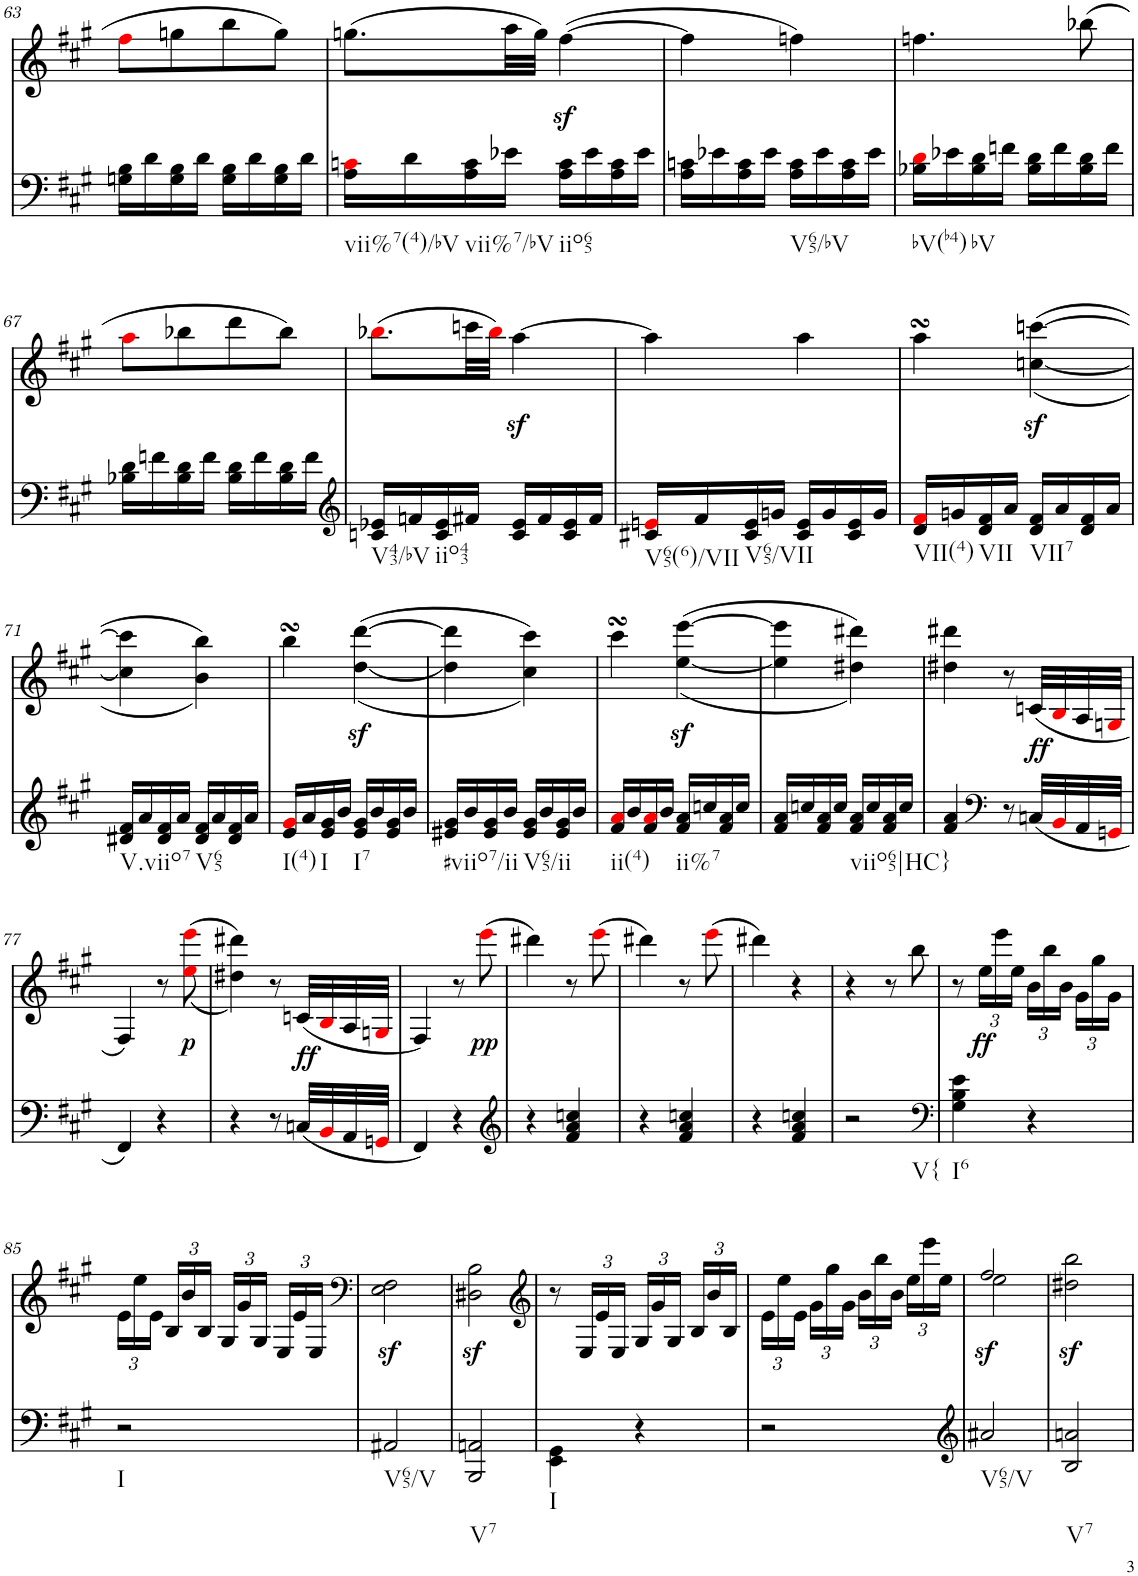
**kern	**kern	**dynam
*part2	*part1	*part1
*staff2	*staff1	*staff1
*I"piano	*I"piano	*
*I'Pno	*I'Pno	*
!!LO:PB:g=z
*clefG2	*clefG2	*
*k[f#c#g#]	*k[f#c#g#]	*
*A:	*A:	*
*M2/4	*M2/4	*
=63	=63	=63
16Gn\ 16B\LL	8ff#i\L	.
16d\	.	.
16G\ 16B\	8ggn\	.
16d\JJ	.	.
16G\ 16B\LL	8bb\	.
16d\	.	.
16G\ 16B\	8gg\J	.
16d\JJ	.	.
=64	=64	=64
16A\ 16cni\LL	(8.ggn\L	.
16d\	.	.
16A\ 16c\	.	.
16e-X\JJ	32aa\LL	.
.	32gg\JJJ)	.
16A\ 16c\LL	([4ff#z<\	.
16e-\	.	.
16A\ 16c\	.	.
16e-\JJ	.	.
=65	=65	=65
16A\ 16cn\LL	4ff#\]	.
16e-X\	.	.
16A\ 16c\	.	.
16e-\JJ	.	.
16A\ 16c\LL	4ffn\)	.
16e-\	.	.
16A\ 16c\	.	.
16e-\JJ	.	.
=66	=66	=66
16B-X\ 16di\LL	4.ffn\	.
16e-X\	.	.
16B-\ 16d\	.	.
16fn\JJ	.	.
16B-\ 16d\LL	.	.
16f\	.	.
16B-\ 16d\	(8bb-X\	.
16f\JJ	.	.
!!LO:LB:g=z
=67	=67	=67
16B-X\ 16d\LL	8aai\L	.
16fn\	.	.
16B-\ 16d\	8bb-X\	.
16f\JJ	.	.
16B-\ 16d\LL	8ddd\	.
16f\	.	.
16B-\ 16d\	8bb-\J)	.
16f\JJ	.	.
=68	=68	=68
*clefG2	*	*
16cn/ 16e-X/LL	(8.bb-Xi\L	.
16fn/	.	.
16c/ 16e-/	.	.
16f#X/JJ	32cccn\LL	.
.	32bb-i\JJJ)	.
16c/ 16e-/LL	[4aaz<\	.
16f#/	.	.
16c/ 16e-/	.	.
16f#/JJ	.	.
=69	=69	=69
16c#X/ 16eni/LL	4aa\]	.
16f#/	.	.
16c#/ 16e/	.	.
16gn/JJ	.	.
16c#/ 16e/LL	4aa\	.
16g/	.	.
16c#/ 16e/	.	.
16g/JJ	.	.
=70	=70	=70
16d/ 16f#i/LL	4aasSSs\	.
16gn/	.	.
16d/ 16f#/	.	.
16a/JJ	.	.
16d/ 16f#/LL	((<[4ccn\z< [4cccn\z<	.
16a/	.	.
16d/ 16f#/	.	.
16a/JJ	.	.
!!LO:LB:g=z
=71	=71	=71
16d#X/ 16f#/LL	4cc\] 4ccc\]	.
16a/	.	.
16d#/ 16f#/	.	.
16a/JJ	.	.
16d#/ 16f#/LL	4b\ 4bb\))	.
16a/	.	.
16d#/ 16f#/	.	.
16a/JJ	.	.
=72	=72	=72
16e/ 16g#i/LL	4bbsSSS\	.
16a/	.	.
16e/ 16g#/	.	.
16b/JJ	.	.
16e/ 16g#/LL	(<([4dd\z< [4ddd\z<	.
16b/	.	.
16e/ 16g#/	.	.
16b/JJ	.	.
=73	=73	=73
16e#X/ 16g#/LL	4dd\] 4ddd\]	.
16b/	.	.
16e#/ 16g#/	.	.
16b/JJ	.	.
16e#/ 16g#/LL	4cc#\ 4ccc#\))	.
16b/	.	.
16e#/ 16g#/	.	.
16b/JJ	.	.
=74	=74	=74
16f#/ 16ai/LL	4ccc#sSsS\	.
16b/	.	.
16f#/ 16ai/	.	.
16b/JJ	.	.
16f#/ 16a/LL	(<([4ee\z< [4eee\z<	.
16ccn/	.	.
16f#/ 16a/	.	.
16cc/JJ	.	.
=75	=75	=75
16f#/ 16a/LL	4ee\] 4eee\]	.
16ccn/	.	.
16f#/ 16a/	.	.
16cc/JJ	.	.
16f#/ 16a/LL	4dd#X\ 4ddd#X\))	.
16cc/	.	.
16f#/ 16a/	.	.
16cc/JJ	.	.
=76	=76	=76
4f#/ 4a/	4dd#X\ 4ddd#X\	.
*clefF4	*	*
8r	8r	.
!	!	!LO:DY:b
(32Cn/LLL	(32cn/LLL	ff
32BBi/	32Bi/	.
32AA/	32A/	.
32GGni/JJJ	32Gni/JJJ	.
!!LO:LB:g=z
=77	=77	=77
4FF#/)	4F#/)	.
4r	8r	.
!	!	!LO:DY:b
.	(<(8eei\ 8eeei\	p
=78	=78	=78
4r	4dd#X\ 4ddd#X\))	.
8r	8r	.
!	!	!LO:DY:b
(32Cn/LLL	(32cn/LLL	ff
32BBi/	32Bi/	.
32AA/	32A/	.
32GGni/JJJ	32Gni/JJJ	.
=79	=79	=79
4FF#/)	4F#/)	.
4r	8r	.
!	!	!LO:DY:b
.	(8eeei\	pp
=80	=80	=80
*clefG2	*	*
4r	4ddd#X\)	.
4f#/ 4a/ 4ccn/	8r	.
.	(8eeei\	.
=81	=81	=81
4r	4ddd#X\)	.
4f#/ 4a/ 4ccn/	8r	.
.	(8eeei\	.
=82	=82	=82
4r	4ddd#X\)	.
4f#/ 4a/ 4ccn/	4r	.
=83	=83	=83
2r	4r	.
.	8r	.
.	8bb\	.
=84	=84	=84
*clefF4	*	*
4G#\ 4B\ 4e\	8r	.
*	*Xbrackettup	*
!	!	!LO:DY:b
.	24ee\LL	ff
.	24eee\	.
.	24ee\JJ	.
4r	24b\LL	.
.	24bb\	.
.	24b\JJ	.
.	24g#\LL	.
.	24gg#\	.
.	24g#\JJ	.
!!LO:LB:g=z
=85	=85	=85
2r	24e\LL	.
.	24ee\	.
.	24e\JJ	.
.	24B/LL	.
.	24b/	.
.	24B/JJ	.
.	24G#/LL	.
.	24g#/	.
.	24G#/JJ	.
.	24E/LL	.
.	24e/	.
.	24E/JJ	.
=86	=86	=86
*	*clefF4	*
2AA#X/	2E\z< 2F#\z<	.
=87	=87	=87
2BBB/ 2AAn/	2D#X\z< 2B\z<	.
=88	=88	=88
*	*clefG2	*
4EE\ 4GG#\	8r	.
.	24E/LL	.
.	24e/	.
.	24E/JJ	.
4r	24G#/LL	.
.	24g#/	.
.	24G#/JJ	.
.	24B/LL	.
.	24b/	.
.	24B/JJ	.
=89	=89	=89
2r	24e\LL	.
.	24ee\	.
.	24e\JJ	.
.	24g#\LL	.
.	24gg#\	.
.	24g#\JJ	.
.	24b\LL	.
.	24bb\	.
.	24b\JJ	.
.	24ee\LL	.
.	24eee\	.
.	24ee\JJ	.
=90	=90	=90
*clefG2	*	*
*	*^	*
!	!	!	!LO:DY:b
2a#X/	2ff#/	2ee\	sf
*	*v	*v	*
=91	=91	=91
2B/ 2an/	2dd#X\z< 2bb\z<	.
=	=	=
*-	*-	*-
